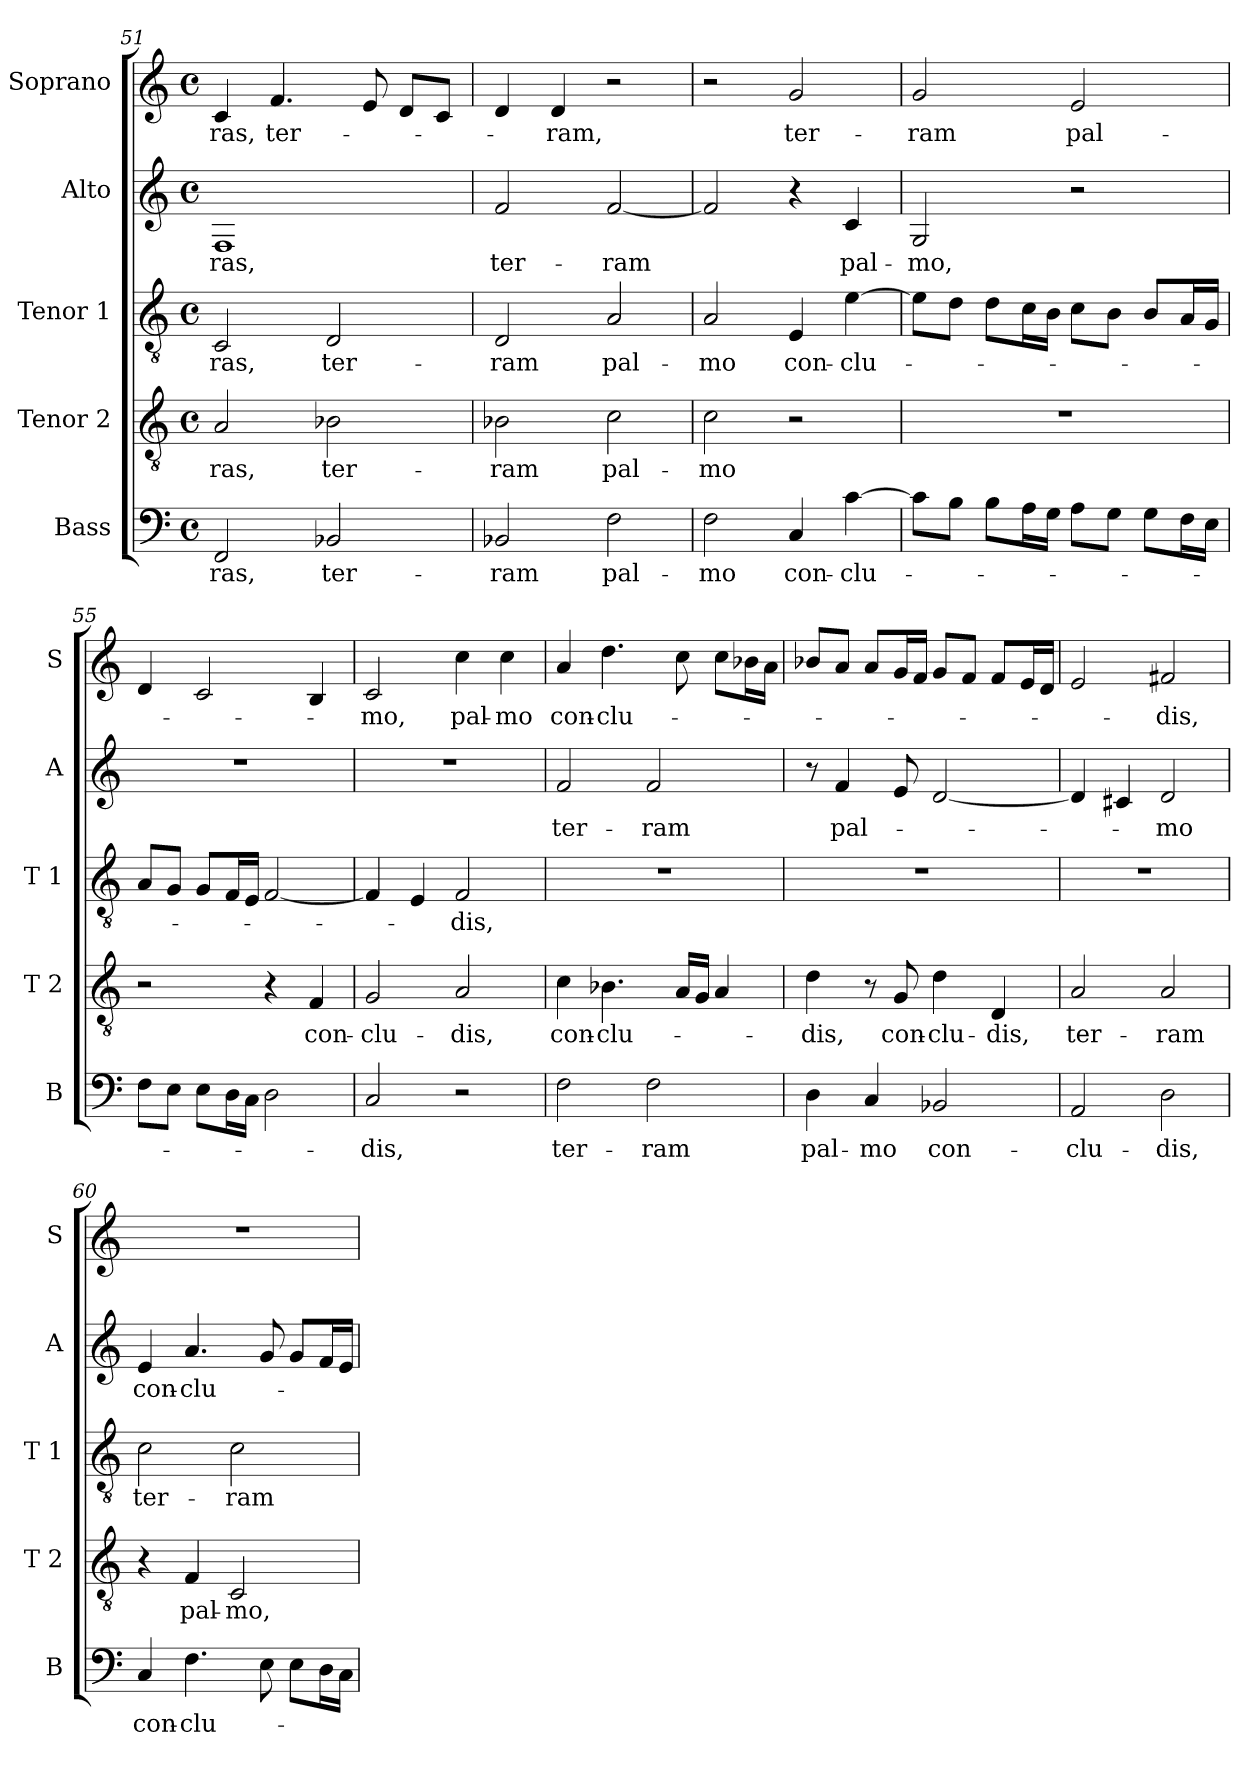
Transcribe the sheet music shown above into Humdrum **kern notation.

**kern	**text	**kern	**text	**kern	**text	**kern	**text	**kern	**text
*part5	*part5	*part4	*part4	*part3	*part3	*part2	*part2	*part1	*part1
*staff5	*staff5	*staff4	*staff4	*staff3	*staff3	*staff2	*staff2	*staff1	*staff1
*I"Bass	*	*I"Tenor 2	*	*I"Tenor 1	*	*I"Alto	*	*I"Soprano	*
*I'B	*	*I'T 2	*	*I'T 1	*	*I'A	*	*I'S	*
*clefF4	*	*clefGv2	*	*clefGv2	*	*clefG2	*	*clefG2	*
*k[]	*	*k[]	*	*k[]	*	*k[]	*	*k[]	*
*C:	*	*C:	*	*C:	*	*C:	*	*C:	*
*M4/4	*	*M4/4	*	*M4/4	*	*M4/4	*	*M4/4	*
*met(c)	*	*met(c)	*	*met(c)	*	*met(c)	*	*met(c)	*
=51	=51	=51	=51	=51	=51	=51	=51	=51	=51
2FF/	-ras,	2A/	-ras,	2C/	-ras,	1F	-ras,	4c/	-ras,
.	.	.	.	.	.	.	.	4.f/	ter-
2BB-X/	ter-	2B-X\	ter-	2D/	ter-	.	.	.	.
.	.	.	.	.	.	.	.	8e/	.
.	.	.	.	.	.	.	.	8d/L	.
.	.	.	.	.	.	.	.	8c/J	.
=52	=52	=52	=52	=52	=52	=52	=52	=52	=52
2BB-X/	-ram	2B-X\	-ram	2D/	-ram	2f/	ter-	4d/	.
.	.	.	.	.	.	.	.	4d/	-ram,
2F\	pal-	2c\	pal-	2A/	pal-	[2f/	-ram	2r	.
=53	=53	=53	=53	=53	=53	=53	=53	=53	=53
2F\	-mo	2c\	-mo	2A/	-mo	2f/]	.	2r	.
4C/	con-	2r	.	4E/	con-	4r	.	2g/	ter-
[4c\	-clu-	.	.	[4e\	-clu-	4c/	pal-	.	.
=54	=54	=54	=54	=54	=54	=54	=54	=54	=54
8c\L]	.	1r	.	8e\L]	.	2G/	-mo,	2g/	-ram
8B\J	.	.	.	8d\J	.	.	.	.	.
8B\L	.	.	.	8d\L	.	.	.	.	.
16A\L	.	.	.	16c\L	.	.	.	.	.
16G\JJ	.	.	.	16B\JJ	.	.	.	.	.
8A\L	.	.	.	8c\L	.	2r	.	2e/	pal-
8G\J	.	.	.	8B\J	.	.	.	.	.
8G\L	.	.	.	8B/L	.	.	.	.	.
16F\L	.	.	.	16A/L	.	.	.	.	.
16E\JJ	.	.	.	16G/JJ	.	.	.	.	.
!!LO:PB:g=z
=55	=55	=55	=55	=55	=55	=55	=55	=55	=55
8F\L	.	2r	.	8A/L	.	1r	.	4d/	.
8E\J	.	.	.	8G/J	.	.	.	.	.
8E\L	.	.	.	8G/L	.	.	.	2c/	.
16D\L	.	.	.	16F/L	.	.	.	.	.
16C\JJ	.	.	.	16E/JJ	.	.	.	.	.
2D\	.	4r	.	[2F/	.	.	.	.	.
.	.	4F/	con-	.	.	.	.	4B/	.
=56	=56	=56	=56	=56	=56	=56	=56	=56	=56
2C/	-dis,	2G/	-clu-	4F/]	.	1r	.	2c/	-mo,
.	.	.	.	4E/	.	.	.	.	.
2r	.	2A/	-dis,	2F/	-dis,	.	.	4cc\	pal-
.	.	.	.	.	.	.	.	4cc\	-mo
=57	=57	=57	=57	=57	=57	=57	=57	=57	=57
2F\	ter-	4c\	con-	1r	.	2f/	ter-	4a/	con-
.	.	4.B-X\	-clu-	.	.	.	.	4.dd\	-clu-
2F\	-ram	.	.	.	.	2f/	-ram	.	.
.	.	16A/LL	.	.	.	.	.	8cc\	.
.	.	16G/JJ	.	.	.	.	.	.	.
.	.	4A/	.	.	.	.	.	8cc\L	.
.	.	.	.	.	.	.	.	16b-X\L	.
.	.	.	.	.	.	.	.	16a\JJ	.
=58	=58	=58	=58	=58	=58	=58	=58	=58	=58
4D\	pal-	4d\	-dis,	1r	.	8r	.	8b-X/L	.
.	.	.	.	.	.	4f/	pal-	8a/J	.
4C/	-mo	8r	.	.	.	.	.	8a/L	.
.	.	8G/	con-	.	.	8e/	.	16g/L	.
.	.	.	.	.	.	.	.	16f/JJ	.
2BB-X/	con-	4d\	-clu-	.	.	[2d/	.	8g/L	.
.	.	.	.	.	.	.	.	8f/J	.
.	.	4D/	-dis,	.	.	.	.	8f/L	.
.	.	.	.	.	.	.	.	16e/L	.
.	.	.	.	.	.	.	.	16d/JJ	.
=59	=59	=59	=59	=59	=59	=59	=59	=59	=59
2AA/	-clu-	2A/	ter-	1r	.	4d/]	.	2e/	.
.	.	.	.	.	.	4c#X/	.	.	.
2D\	-dis,	2A/	-ram	.	.	2d/	-mo	2f#X/	-dis,
!!LO:LB:g=z
=60	=60	=60	=60	=60	=60	=60	=60	=60	=60
4C/	con-	4r	.	2c\	ter-	4e/	con-	1r	.
4.F\	-clu-	4F/	pal-	.	.	4.a/	-clu-	.	.
.	.	2C/	-mo,	2c\	-ram	.	.	.	.
8E\	.	.	.	.	.	8g/	.	.	.
8E\L	.	.	.	.	.	8g/L	.	.	.
16D\L	.	.	.	.	.	16f/L	.	.	.
16C\JJ	.	.	.	.	.	16e/JJ	.	.	.
=	=	=	=	=	=	=	=	=	=
*-	*-	*-	*-	*-	*-	*-	*-	*-	*-
